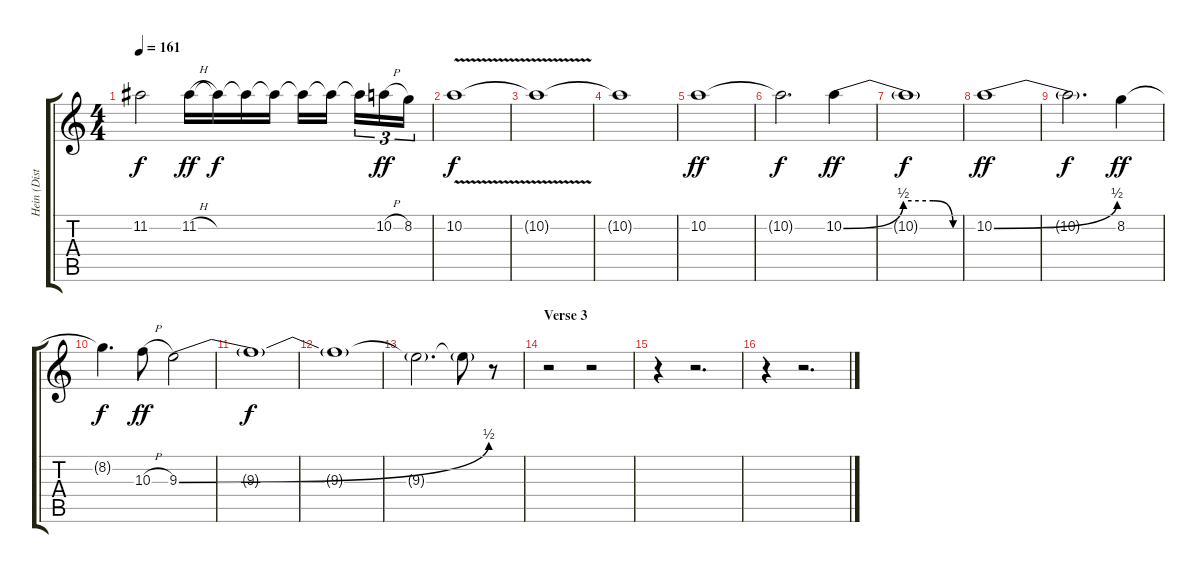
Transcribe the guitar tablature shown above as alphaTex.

\track ("Hein (Distortion Guitar)" "Hein (Dist") {instrument overdrivenguitar}
\staff {score tabs}
\tuning (E4 B3 G3 D3 A2 D2) {hide}
\ts (4 4)
\tempo 161
\clef g2
\ks c
11.2{t}.2{dy f} 11.2{h}.16{dy ff} 11.2{t}.16{dy f} 11.2{t}.16 11.2{t}.16 11.2{t}.16 11.2{t}.16 11.2{t}.16{tu (3 2)} 10.2{h}.16{tu (3 2) dy ff} 8.2.16{tu (3 2)} |
10.2{v}.1{dy f} |
10.2{t}.1 |
10.2{t}.1 |
10.2.1{dy ff} |
10.2{t}.2{d dy f} 10.2{be (custom 0 0 30 2 45 2 55 0 60 0)}.4{dy ff} |
10.2{t}.1{dy f} |
10.2{be (bend 0 0 60 2)}.1{dy ff} |
10.2{t}.2{d dy f} 8.2.4{dy ff} |
8.2{t}.4{d dy f} 10.3{h}.8{dy ff} 9.3{be (bend 0 0 60 2)}.2 |
9.3{t}.1{dy f} |
9.3{t}.1 |
9.3{t}.2{d} 9.3{t}.8 r.8 |
\section ("" "Verse 3")
r.2 r.2 |
r.4 r.2{d} |
r.4 r.2{d}
